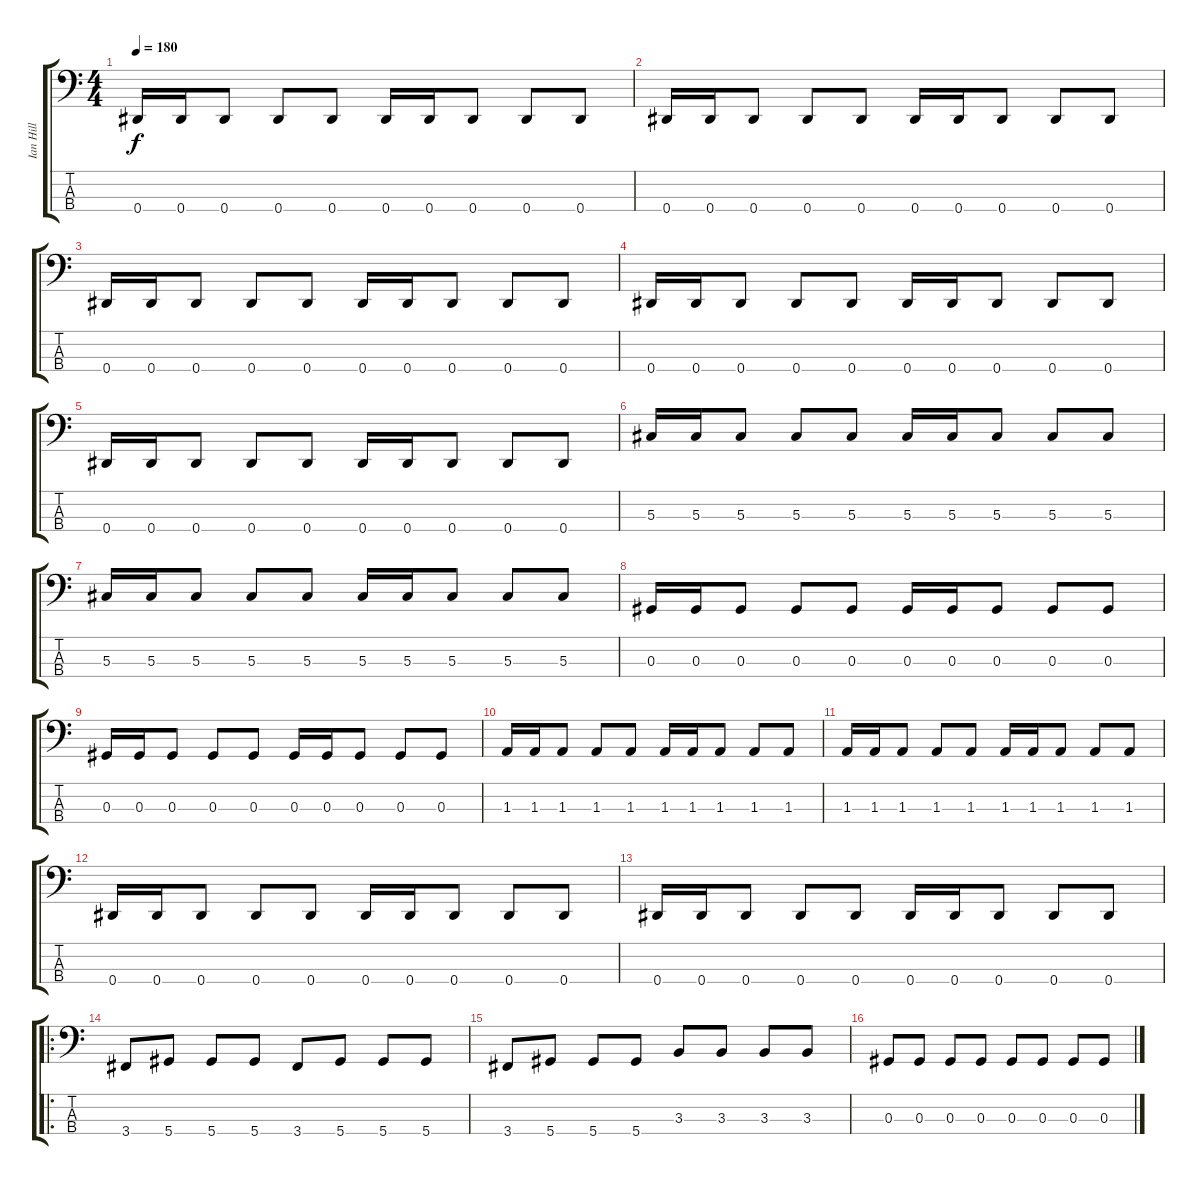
\track ("Ian Hill" "Ian Hill") {instrument electricbasspick}
\staff {score tabs}
\tuning (Gb2 Eb2 Ab1 Eb1) {hide}
\ts (4 4)
\tempo 180
\clef f4
\ks c
0.4.16{dy f} 0.4.16 0.4.8 0.4.8 0.4.8 0.4.16 0.4.16 0.4.8 0.4.8 0.4.8 |
0.4.16 0.4.16 0.4.8 0.4.8 0.4.8 0.4.16 0.4.16 0.4.8 0.4.8 0.4.8 |
0.4.16 0.4.16 0.4.8 0.4.8 0.4.8 0.4.16 0.4.16 0.4.8 0.4.8 0.4.8 |
0.4.16 0.4.16 0.4.8 0.4.8 0.4.8 0.4.16 0.4.16 0.4.8 0.4.8 0.4.8 |
0.4.16 0.4.16 0.4.8 0.4.8 0.4.8 0.4.16 0.4.16 0.4.8 0.4.8 0.4.8 |
5.3.16 5.3.16 5.3.8 5.3.8 5.3.8 5.3.16 5.3.16 5.3.8 5.3.8 5.3.8 |
5.3.16 5.3.16 5.3.8 5.3.8 5.3.8 5.3.16 5.3.16 5.3.8 5.3.8 5.3.8 |
0.3.16 0.3.16 0.3.8 0.3.8 0.3.8 0.3.16 0.3.16 0.3.8 0.3.8 0.3.8 |
0.3.16 0.3.16 0.3.8 0.3.8 0.3.8 0.3.16 0.3.16 0.3.8 0.3.8 0.3.8 |
1.3.16 1.3.16 1.3.8 1.3.8 1.3.8 1.3.16 1.3.16 1.3.8 1.3.8 1.3.8 |
1.3.16 1.3.16 1.3.8 1.3.8 1.3.8 1.3.16 1.3.16 1.3.8 1.3.8 1.3.8 |
0.4.16 0.4.16 0.4.8 0.4.8 0.4.8 0.4.16 0.4.16 0.4.8 0.4.8 0.4.8 |
0.4.16 0.4.16 0.4.8 0.4.8 0.4.8 0.4.16 0.4.16 0.4.8 0.4.8 0.4.8 |
\ro
3.4.8 5.4.8 5.4.8 5.4.8 3.4.8 5.4.8 5.4.8 5.4.8 |
3.4.8 5.4.8 5.4.8 5.4.8 3.3.8 3.3.8 3.3.8 3.3.8 |
0.3.8 0.3.8 0.3.8 0.3.8 0.3.8 0.3.8 0.3.8 0.3.8
